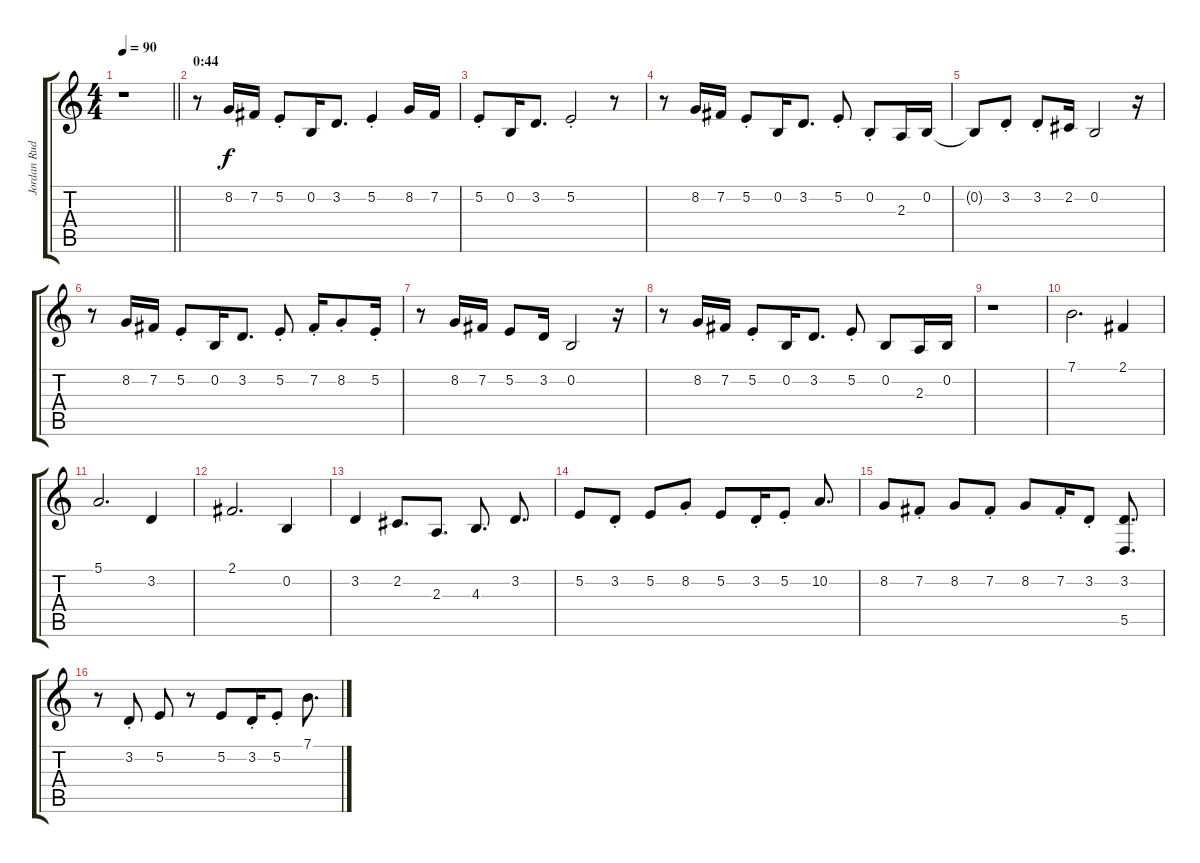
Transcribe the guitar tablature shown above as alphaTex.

\track ("Jordan Rudess (Lead 1)" "Jordan Rud") {instrument lead2sawtooth}
\staff {score tabs}
\tuning (E4 B3 G3 D3 A2 E2) {hide}
\ts (4 4)
\tempo 90
\clef g2
\barLineRight lightlight
\ks c
r.1{dy f} |
\section ("" "0:44")
r.8 8.2.16 7.2.16 5.2{st}.8 0.2.16 3.2.8{d} 5.2{st}.4 8.2.16 7.2.16 |
5.2{st}.8 0.2.16 3.2.8{d} 5.2{st}.2 r.8 |
r.8 8.2.16 7.2.16 5.2{st}.8 0.2.16 3.2.8{d} 5.2{st}.8 0.2{st}.8 2.3.16 0.2.16 |
0.2{t}.8 3.2{st}.8 3.2{st}.8 2.2.16 0.2.2 r.16 |
r.8 8.2.16 7.2.16 5.2{st}.8 0.2.16 3.2.8{d} 5.2{st}.8 7.2{st}.16 8.2{st}.8 5.2{st}.16 |
r.8 8.2.16 7.2.16 5.2.8 3.2.16 0.2.2 r.16 |
r.8 8.2.16 7.2.16 5.2{st}.8 0.2.16 3.2.8{d} 5.2{st}.8 0.2.8 2.3.16 0.2.16 |
r.1 |
7.1.2{d} 2.1.4 |
5.1.2{d} 3.2.4 |
2.1.2{d} 0.2.4 |
3.2.4 2.2.8{d} 2.3.8{d} 4.3.8{d} 3.2.8{d} |
5.2.8 3.2{st}.8 5.2.8 8.2{st}.8 5.2.8 3.2{st}.16 5.2{st}.8 10.2.8{d} |
8.2.8 7.2{st}.8 8.2.8 7.2{st}.8 8.2.8 7.2{st}.16 3.2{st}.8 (3.2 5.5).8{d} |
r.8 3.2{st}.8 5.2.8 r.8 5.2.8 3.2{st}.16 5.2{st}.8 7.1.8{d}
